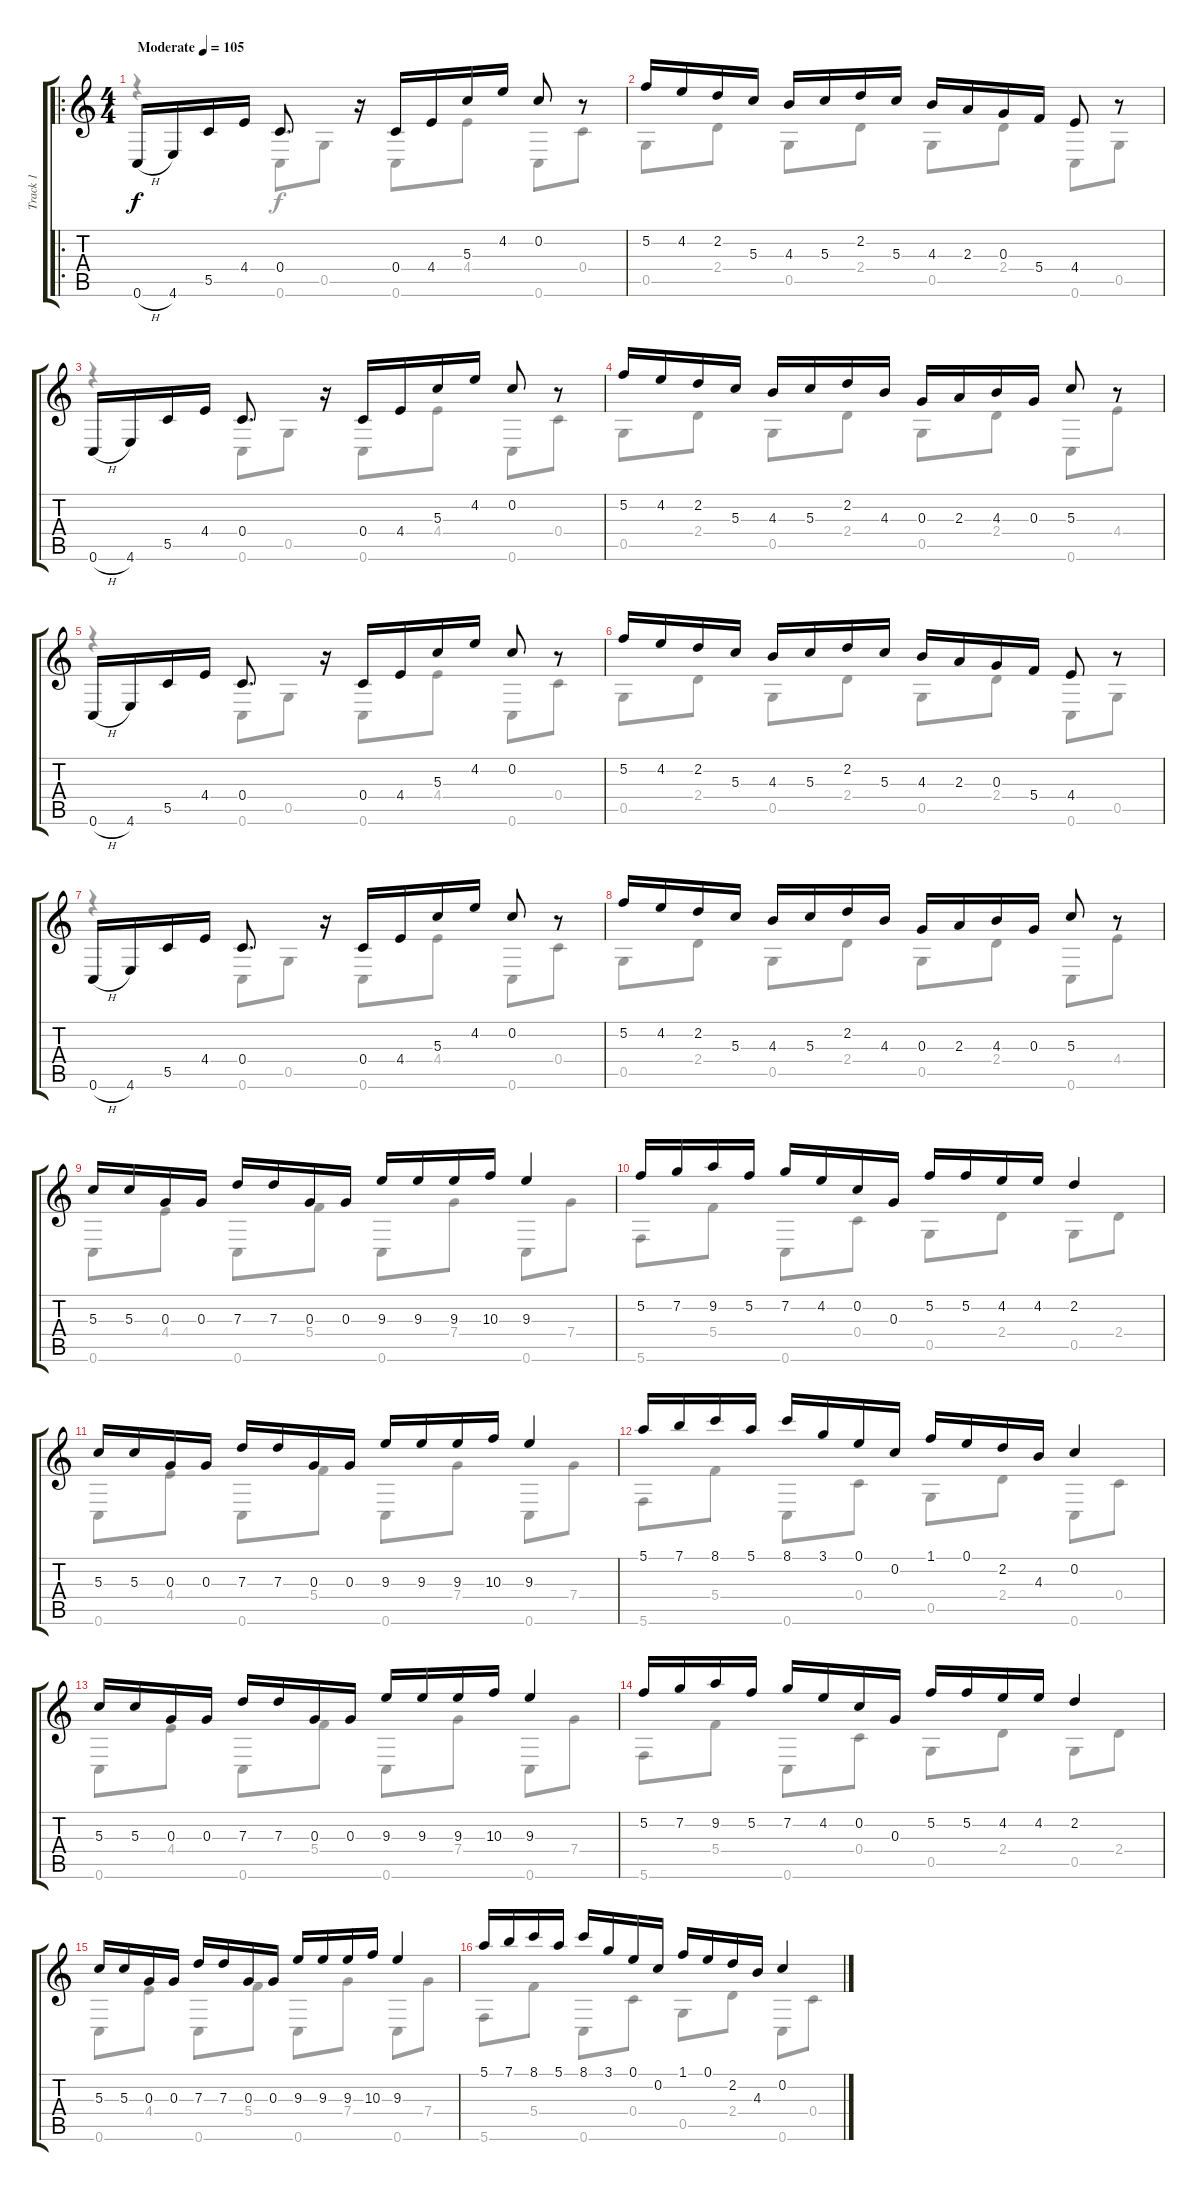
\track ("Track 1" "Track 1") {instrument acousticguitarsteel}
\staff {score tabs}
\tuning (E4 C4 G3 C3 G2 C2) {hide}
\voice
\ro
\ts (4 4)
\tempo (105 "Moderate")
\clef g2
\ks c
0.6{h}.16{dy f instrument acousticguitarsteel} 4.6.16 5.5.16 4.4.16 0.4.8{d} r.16 0.4.16 4.4.16 5.3.16 4.2.16 0.2.8 r.8 |
5.2.16 4.2.16 2.2.16 5.3.16 4.3.16 5.3.16 2.2.16 5.3.16 4.3.16 2.3.16 0.3.16 5.4.16 4.4.8 r.8 |
0.6{h}.16 4.6.16 5.5.16 4.4.16 0.4.8{d} r.16 0.4.16 4.4.16 5.3.16 4.2.16 0.2.8 r.8 |
5.2.16 4.2.16 2.2.16 5.3.16 4.3.16 5.3.16 2.2.16 4.3.16 0.3.16 2.3.16 4.3.16 0.3.16 5.3.8 r.8 |
0.6{h}.16 4.6.16 5.5.16 4.4.16 0.4.8{d} r.16 0.4.16 4.4.16 5.3.16 4.2.16 0.2.8 r.8 |
5.2.16 4.2.16 2.2.16 5.3.16 4.3.16 5.3.16 2.2.16 5.3.16 4.3.16 2.3.16 0.3.16 5.4.16 4.4.8 r.8 |
0.6{h}.16 4.6.16 5.5.16 4.4.16 0.4.8{d} r.16 0.4.16 4.4.16 5.3.16 4.2.16 0.2.8 r.8 |
5.2.16 4.2.16 2.2.16 5.3.16 4.3.16 5.3.16 2.2.16 4.3.16 0.3.16 2.3.16 4.3.16 0.3.16 5.3.8 r.8 |
5.3.16 5.3.16 0.3.16 0.3.16 7.3.16 7.3.16 0.3.16 0.3.16 9.3.16 9.3.16 9.3.16 10.3.16 9.3.4 |
5.2.16 7.2.16 9.2.16 5.2.16 7.2.16 4.2.16 0.2.16 0.3.16 5.2.16 5.2.16 4.2.16 4.2.16 2.2.4 |
5.3.16 5.3.16 0.3.16 0.3.16 7.3.16 7.3.16 0.3.16 0.3.16 9.3.16 9.3.16 9.3.16 10.3.16 9.3.4 |
5.1.16 7.1.16 8.1.16 5.1.16 8.1.16 3.1.16 0.1.16 0.2.16 1.1.16 0.1.16 2.2.16 4.3.16 0.2.4 |
5.3.16 5.3.16 0.3.16 0.3.16 7.3.16 7.3.16 0.3.16 0.3.16 9.3.16 9.3.16 9.3.16 10.3.16 9.3.4 |
5.2.16 7.2.16 9.2.16 5.2.16 7.2.16 4.2.16 0.2.16 0.3.16 5.2.16 5.2.16 4.2.16 4.2.16 2.2.4 |
5.3.16 5.3.16 0.3.16 0.3.16 7.3.16 7.3.16 0.3.16 0.3.16 9.3.16 9.3.16 9.3.16 10.3.16 9.3.4 |
5.1.16 7.1.16 8.1.16 5.1.16 8.1.16 3.1.16 0.1.16 0.2.16 1.1.16 0.1.16 2.2.16 4.3.16 0.2.4
\voice
\clef g2
\ottava regular
\simile none
\ks c
r.4{dy f} 0.6.8 0.5.8 0.6.8 4.4.8 0.6.8 0.4.8 |
0.5.8 2.4.8 0.5.8 2.4.8 0.5.8 2.4.8 0.6.8 0.5.8 |
r.4 0.6.8 0.5.8 0.6.8 4.4.8 0.6.8 0.4.8 |
0.5.8 2.4.8 0.5.8 2.4.8 0.5.8 2.4.8 0.6.8 4.4.8 |
r.4 0.6.8 0.5.8 0.6.8 4.4.8 0.6.8 0.4.8 |
0.5.8 2.4.8 0.5.8 2.4.8 0.5.8 2.4.8 0.6.8 0.5.8 |
r.4 0.6.8 0.5.8 0.6.8 4.4.8 0.6.8 0.4.8 |
0.5.8 2.4.8 0.5.8 2.4.8 0.5.8 2.4.8 0.6.8 4.4.8 |
0.6.8 4.4.8 0.6.8 5.4.8 0.6.8 7.4.8 0.6.8 7.4.8 |
5.6.8 5.4.8 0.6.8 0.4.8 0.5.8 2.4.8 0.5.8 2.4.8 |
0.6.8 4.4.8 0.6.8 5.4.8 0.6.8 7.4.8 0.6.8 7.4.8 |
5.6.8 5.4.8 0.6.8 0.4.8 0.5.8 2.4.8 0.6.8 0.4.8 |
0.6.8 4.4.8 0.6.8 5.4.8 0.6.8 7.4.8 0.6.8 7.4.8 |
5.6.8 5.4.8 0.6.8 0.4.8 0.5.8 2.4.8 0.5.8 2.4.8 |
0.6.8 4.4.8 0.6.8 5.4.8 0.6.8 7.4.8 0.6.8 7.4.8 |
5.6.8 5.4.8 0.6.8 0.4.8 0.5.8 2.4.8 0.6.8 0.4.8
